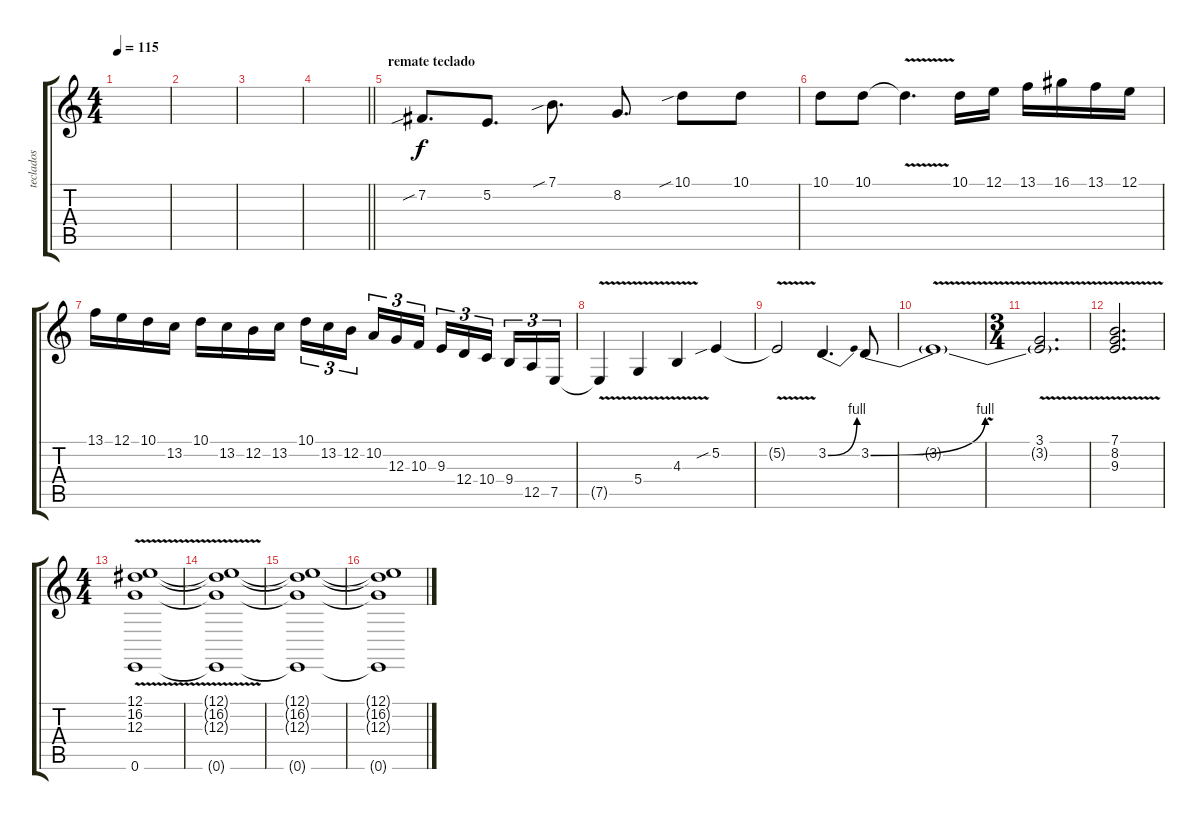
\track ("teclados" "teclados") {instrument lead2sawtooth}
\staff {score tabs}
\tuning (E4 B3 G3 D3 A2 E2) {hide}
\ts (4 4)
\tempo 115
\clef g2
\ks c
|
|
|
\barLineRight lightlight
|
\section ("" "remate teclado")
7.2{sib}.8{d} 5.2.8{d} 7.1{sib}.8{d} 8.2.8{d} 10.1{sib}.8 10.1.8 |
10.1.8 10.1.8 10.1{v t}.4{d} 10.1.16 12.1.16 13.1.16 16.1.16 13.1.16 12.1.16 |
13.1.16 12.1.16 10.1.16 13.2.16 10.1.16 13.2.16 12.2.16 13.2.16 10.1.16{tu (3 2)} 13.2.16{tu (3 2)} 12.2.16{tu (3 2) beam splitsecondary} 10.2.16{tu (3 2)} 12.3.16{tu (3 2)} 10.3.16{tu (3 2)} 9.3.16{tu (3 2)} 12.4.16{tu (3 2)} 10.4.16{tu (3 2) beam splitsecondary} 9.4.16{tu (3 2)} 12.5.16{tu (3 2)} 7.5.16{tu (3 2)} |
7.5{v t}.4 5.4{v}.4 4.3{v}.4 5.2{sib}.4 |
5.2{v t}.2 3.2{be (bend 0 0 60 4)}.4{d} 3.2{be (bend 0 0 60 4)}.8 |
3.2{v t}.1 |
\ts (3 4)
(3.1 3.2{v t}).2{d} |
(7.1{v} 8.2 9.3).2{d} |
\ts (4 4)
(12.1 16.2 12.3{v} 0.6).1 |
(12.1{t} 16.2{t} 12.3{t} 0.6{t}).1 |
(12.1{t} 16.2{t} 12.3{t} 0.6{t}).1 |
(12.1{t} 16.2{t} 12.3{t} 0.6{t}).1
